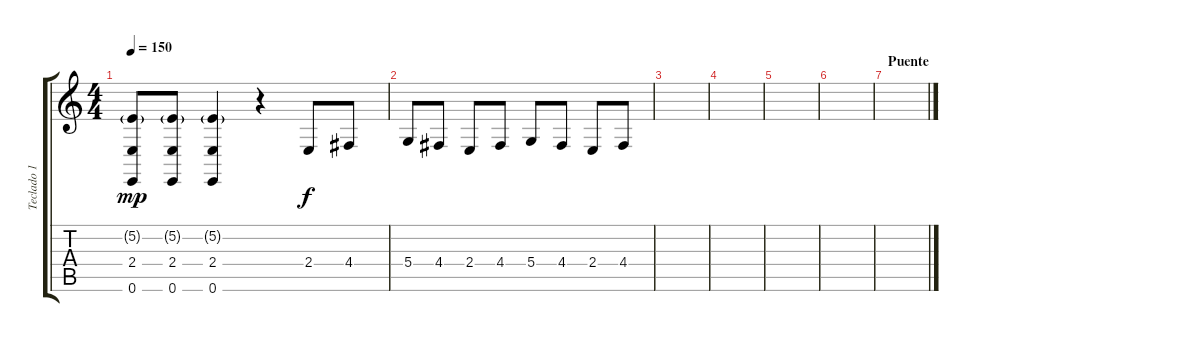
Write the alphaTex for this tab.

\track ("Teclado 1" "Teclado 1") {instrument acousticgrandpiano}
\staff {score tabs}
\tuning (E4 B3 G3 D3 A2 E2) {hide}
\ts (4 4)
\tempo 150
\clef g2
\ks c
(5.2{g} 2.4 0.6).8{dy mp} (5.2{g} 2.4 0.6).8 (5.2{g} 2.4 0.6).4 r.4 2.4.8{dy f} 4.4.8 |
5.4.8 4.4.8 2.4.8 4.4.8 5.4.8 4.4.8 2.4.8 4.4.8 |
|
|
|
|
\section ("" "Puente")
